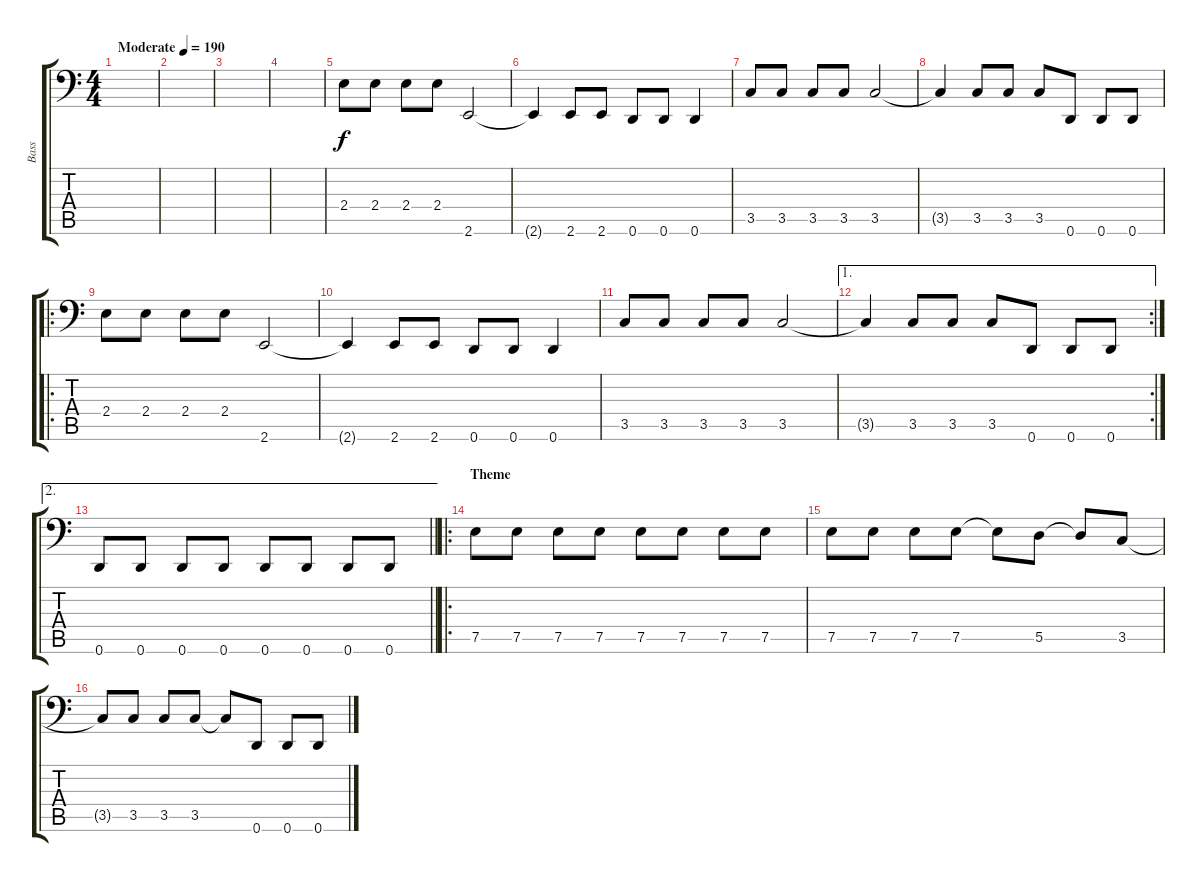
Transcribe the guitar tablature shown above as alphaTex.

\track ("Bass" "Bass") {instrument electricbasspick}
\staff {score tabs}
\tuning (E3 B2 G2 D2 A1 D1) {hide}
\ts (4 4)
\tempo (190 "Moderate")
\clef f4
\ks c
|
|
|
|
2.4.8 2.4.8 2.4.8 2.4.8 2.6.2 |
2.6{t}.4 2.6.8 2.6.8 0.6.8 0.6.8 0.6.4 |
3.5.8 3.5.8 3.5.8 3.5.8 3.5.2 |
3.5{t}.4 3.5.8 3.5.8 3.5.8 0.6.8 0.6.8 0.6.8 |
\ro
2.4.8 2.4.8 2.4.8 2.4.8 2.6.2 |
2.6{t}.4 2.6.8 2.6.8 0.6.8 0.6.8 0.6.4 |
3.5.8 3.5.8 3.5.8 3.5.8 3.5.2 |
\ae 1
\rc 2
3.5{t}.4 3.5.8 3.5.8 3.5.8 0.6.8 0.6.8 0.6.8 |
\ae 2
\barLineRight lightlight
0.6.8 0.6.8 0.6.8 0.6.8 0.6.8 0.6.8 0.6.8 0.6.8 |
\ro
\section ("" "Theme")
7.5.8 7.5.8 7.5.8 7.5.8 7.5.8 7.5.8 7.5.8 7.5.8 |
7.5.8 7.5.8 7.5.8 7.5.8 7.5{t}.8 5.5.8 5.5{t}.8 3.5.8 |
3.5{t}.8 3.5.8 3.5.8 3.5.8 3.5{t}.8 0.6.8 0.6.8 0.6.8
